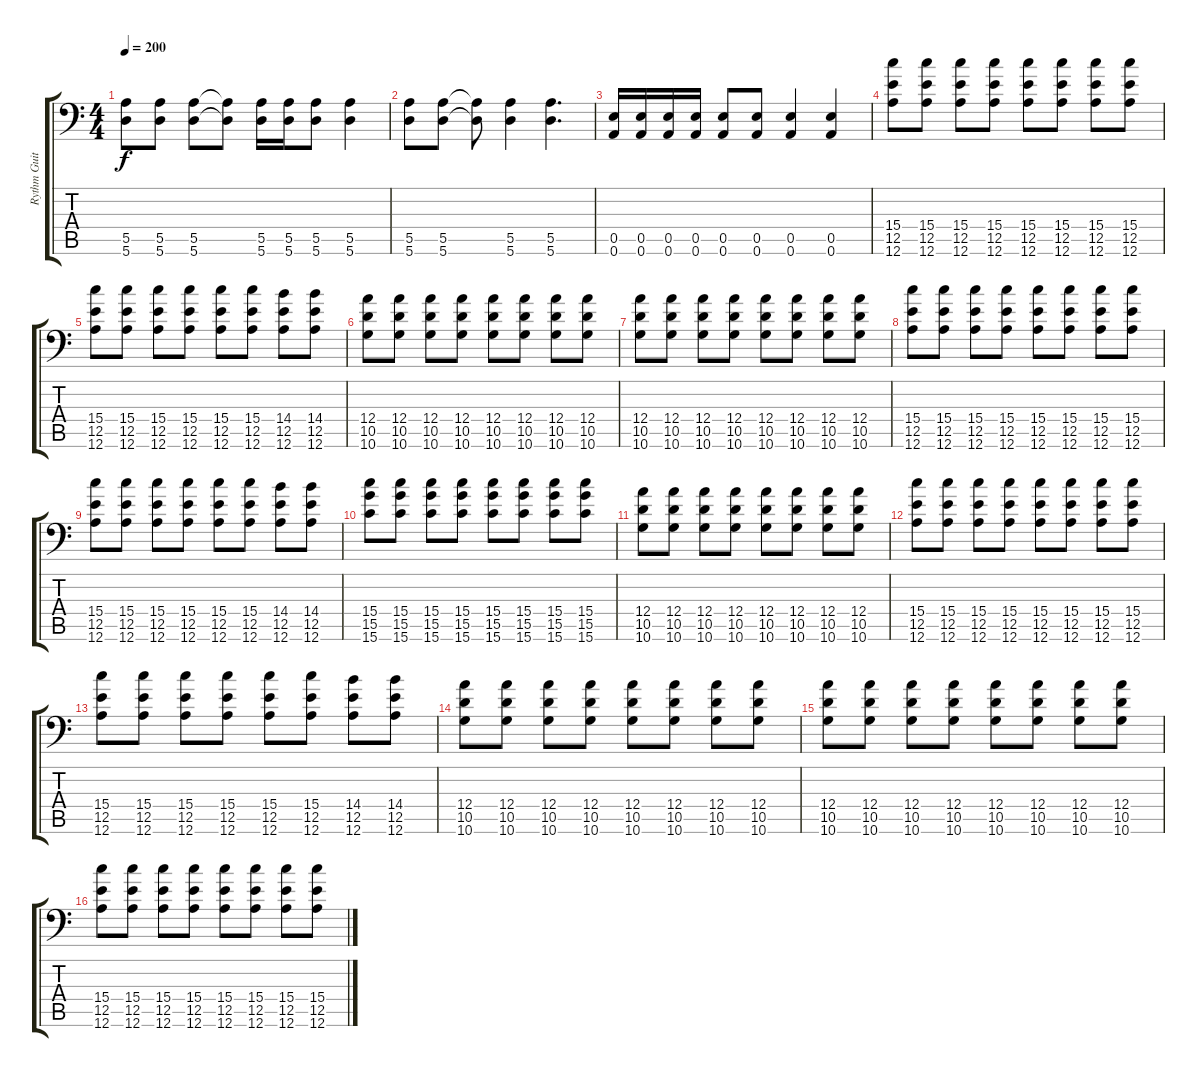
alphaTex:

\track ("Rythm Guitar" "Rythm Guit") {instrument distortionguitar}
\staff {score tabs}
\tuning (B3 Gb3 D3 A2 E2 A1) {hide}
\ts (4 4)
\tempo 200
\clef f4
\ks c
(5.5{t} 5.6{t}).8{dy f} (5.5 5.6).8 (5.5 5.6).8 (5.5{t} 5.6{t}).8 (5.5 5.6).16 (5.5 5.6).16 (5.5 5.6).8 (5.5 5.6).4 |
(5.5 5.6).8 (5.5 5.6).8 (5.5{t} 5.6{t}).8 (5.5 5.6).4 (5.5 5.6).4{d} |
(0.5 0.6).16 (0.5 0.6).16 (0.5 0.6).16 (0.5 0.6).16 (0.5 0.6).8 (0.5 0.6).8 (0.5 0.6).4 (0.5 0.6).4 |
(15.4 12.5 12.6).8 (15.4 12.5 12.6).8 (15.4 12.5 12.6).8 (15.4 12.5 12.6).8 (15.4 12.5 12.6).8 (15.4 12.5 12.6).8 (15.4 12.5 12.6).8 (15.4 12.5 12.6).8 |
(15.4 12.5 12.6).8 (15.4 12.5 12.6).8 (15.4 12.5 12.6).8 (15.4 12.5 12.6).8 (15.4 12.5 12.6).8 (15.4 12.5 12.6).8 (14.4 12.5 12.6).8 (14.4 12.5 12.6).8 |
(12.4 10.5 10.6).8 (12.4 10.5 10.6).8 (12.4 10.5 10.6).8 (12.4 10.5 10.6).8 (12.4 10.5 10.6).8 (12.4 10.5 10.6).8 (12.4 10.5 10.6).8 (12.4 10.5 10.6).8 |
(12.4 10.5 10.6).8 (12.4 10.5 10.6).8 (12.4 10.5 10.6).8 (12.4 10.5 10.6).8 (12.4 10.5 10.6).8 (12.4 10.5 10.6).8 (12.4 10.5 10.6).8 (12.4 10.5 10.6).8 |
(15.4 12.5 12.6).8 (15.4 12.5 12.6).8 (15.4 12.5 12.6).8 (15.4 12.5 12.6).8 (15.4 12.5 12.6).8 (15.4 12.5 12.6).8 (15.4 12.5 12.6).8 (15.4 12.5 12.6).8 |
(15.4 12.5 12.6).8 (15.4 12.5 12.6).8 (15.4 12.5 12.6).8 (15.4 12.5 12.6).8 (15.4 12.5 12.6).8 (15.4 12.5 12.6).8 (14.4 12.5 12.6).8 (14.4 12.5 12.6).8 |
(15.4 15.5 15.6).8 (15.4 15.5 15.6).8 (15.4 15.5 15.6).8 (15.4 15.5 15.6).8 (15.4 15.5 15.6).8 (15.4 15.5 15.6).8 (15.4 15.5 15.6).8 (15.4 15.5 15.6).8 |
(12.4 10.5 10.6).8 (12.4 10.5 10.6).8 (12.4 10.5 10.6).8 (12.4 10.5 10.6).8 (12.4 10.5 10.6).8 (12.4 10.5 10.6).8 (12.4 10.5 10.6).8 (12.4 10.5 10.6).8 |
(15.4 12.5 12.6).8 (15.4 12.5 12.6).8 (15.4 12.5 12.6).8 (15.4 12.5 12.6).8 (15.4 12.5 12.6).8 (15.4 12.5 12.6).8 (15.4 12.5 12.6).8 (15.4 12.5 12.6).8 |
(15.4 12.5 12.6).8 (15.4 12.5 12.6).8 (15.4 12.5 12.6).8 (15.4 12.5 12.6).8 (15.4 12.5 12.6).8 (15.4 12.5 12.6).8 (14.4 12.5 12.6).8 (14.4 12.5 12.6).8 |
(12.4 10.5 10.6).8 (12.4 10.5 10.6).8 (12.4 10.5 10.6).8 (12.4 10.5 10.6).8 (12.4 10.5 10.6).8 (12.4 10.5 10.6).8 (12.4 10.5 10.6).8 (12.4 10.5 10.6).8 |
(12.4 10.5 10.6).8 (12.4 10.5 10.6).8 (12.4 10.5 10.6).8 (12.4 10.5 10.6).8 (12.4 10.5 10.6).8 (12.4 10.5 10.6).8 (12.4 10.5 10.6).8 (12.4 10.5 10.6).8 |
(15.4 12.5 12.6).8 (15.4 12.5 12.6).8 (15.4 12.5 12.6).8 (15.4 12.5 12.6).8 (15.4 12.5 12.6).8 (15.4 12.5 12.6).8 (15.4 12.5 12.6).8 (15.4 12.5 12.6).8
